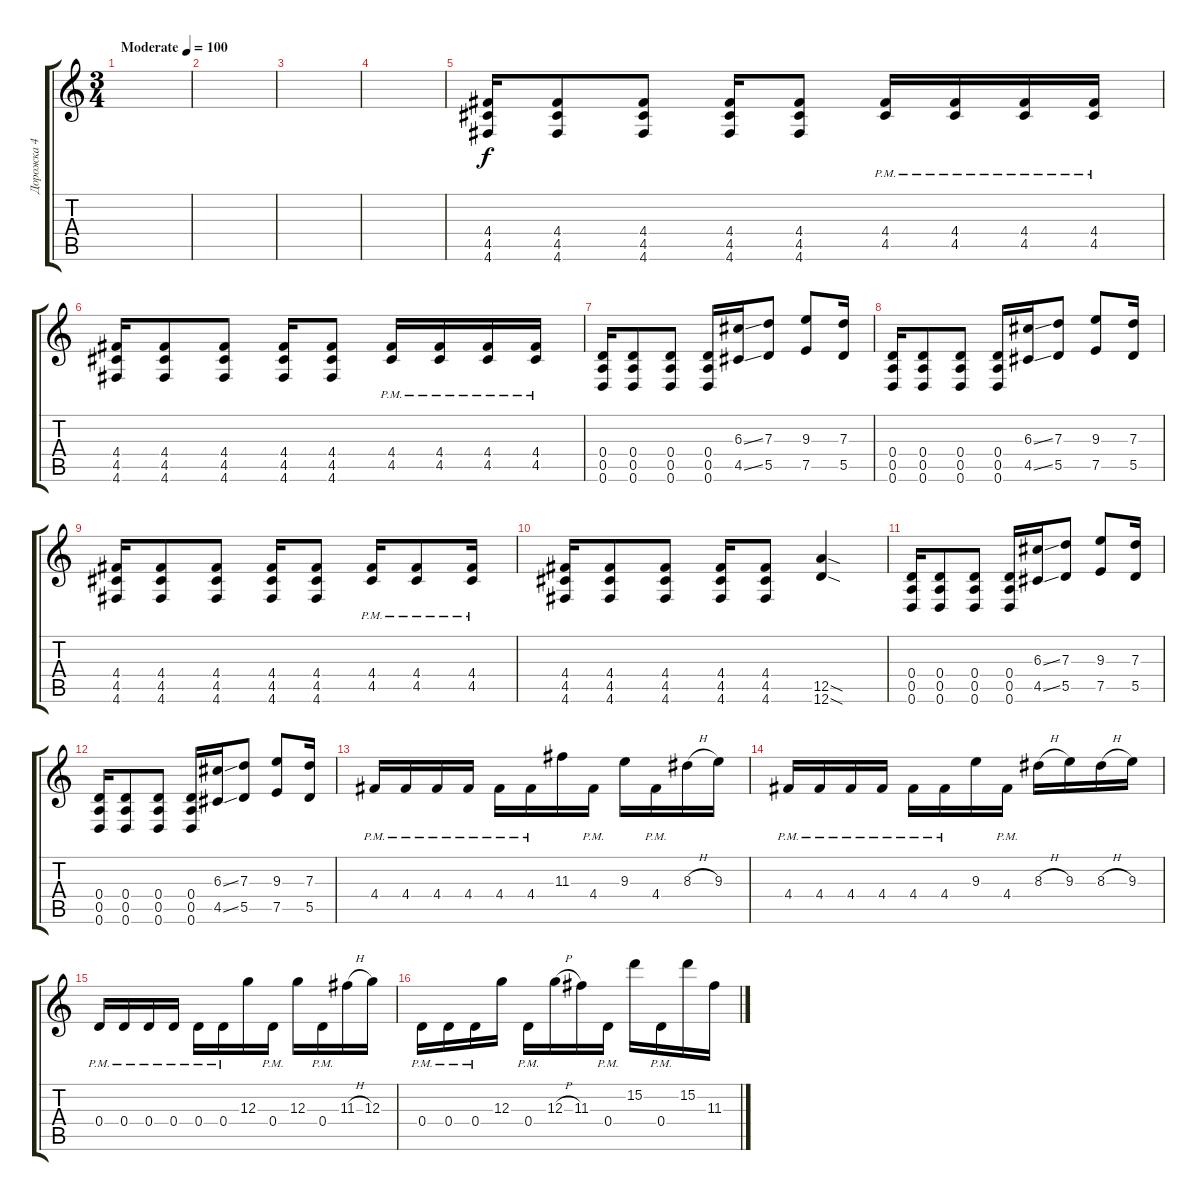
\track ("Дорожка 4" "Дорожка 4") {instrument distortionguitar}
\staff {score tabs}
\tuning (E4 B3 G3 D3 A2 D2) {hide}
\ts (3 4)
\tempo (100 "Moderate")
\clef g2
\ks c
|
|
|
|
(4.4 4.5 4.6).16 (4.4 4.5 4.6).8 (4.4 4.5 4.6).8 (4.4 4.5 4.6).16 (4.4 4.5 4.6).8 (4.4{pm} 4.5{pm}).16 (4.4{pm} 4.5{pm}).16 (4.4{pm} 4.5{pm}).16 (4.4{pm} 4.5{pm}).16 |
(4.4 4.5 4.6).16 (4.4 4.5 4.6).8 (4.4 4.5 4.6).8 (4.4 4.5 4.6).16 (4.4 4.5 4.6).8 (4.4{pm} 4.5{pm}).16 (4.4{pm} 4.5{pm}).16 (4.4{pm} 4.5{pm}).16 (4.4{pm} 4.5{pm}).16 |
(0.4 0.5 0.6).16 (0.4 0.5 0.6).8 (0.4 0.5 0.6).8 (0.4 0.5 0.6).16 (6.3{ss} 4.5{ss}).16 (7.3 5.5).8 (9.3 7.5).8 (7.3 5.5).16 |
(0.4 0.5 0.6).16 (0.4 0.5 0.6).8 (0.4 0.5 0.6).8 (0.4 0.5 0.6).16 (6.3{ss} 4.5{ss}).16 (7.3 5.5).8 (9.3 7.5).8 (7.3 5.5).16 |
(4.4 4.5 4.6).16 (4.4 4.5 4.6).8 (4.4 4.5 4.6).8 (4.4 4.5 4.6).16 (4.4 4.5 4.6).8 (4.4{pm} 4.5{pm}).16 (4.4{pm} 4.5{pm}).8 (4.4{pm} 4.5{pm}).16 |
(4.4 4.5 4.6).16 (4.4 4.5 4.6).8 (4.4 4.5 4.6).8 (4.4 4.5 4.6).16 (4.4 4.5 4.6).8 (12.5{sod} 12.6{sod}).4 |
(0.4 0.5 0.6).16 (0.4 0.5 0.6).8 (0.4 0.5 0.6).8 (0.4 0.5 0.6).16 (6.3{ss} 4.5{ss}).16 (7.3 5.5).8 (9.3 7.5).8 (7.3 5.5).16 |
(0.4 0.5 0.6).16 (0.4 0.5 0.6).8 (0.4 0.5 0.6).8 (0.4 0.5 0.6).16 (6.3{ss} 4.5{ss}).16 (7.3 5.5).8 (9.3 7.5).8 (7.3 5.5).16 |
4.4{pm}.16 4.4{pm}.16 4.4{pm}.16 4.4{pm}.16 4.4{pm}.16 4.4{pm}.16 11.3.16 4.4{pm}.16 9.3.16 4.4{pm}.16 8.3{h}.16 9.3.16 |
4.4{pm}.16 4.4{pm}.16 4.4{pm}.16 4.4{pm}.16 4.4{pm}.16 4.4{pm}.16 9.3.16 4.4{pm}.16 8.3{h}.16 9.3.16 8.3{h}.16 9.3.16 |
0.4{pm}.16 0.4{pm}.16 0.4{pm}.16 0.4{pm}.16 0.4{pm}.16 0.4{pm}.16 12.3.16 0.4{pm}.16 12.3.16 0.4{pm}.16 11.3{h}.16 12.3.16 |
0.4{pm}.16 0.4{pm}.16 0.4{pm}.16 12.3.16 0.4{pm}.16 12.3{h}.16 11.3.16 0.4{pm}.16 15.2.16 0.4{pm}.16 15.2.16 11.3.16
